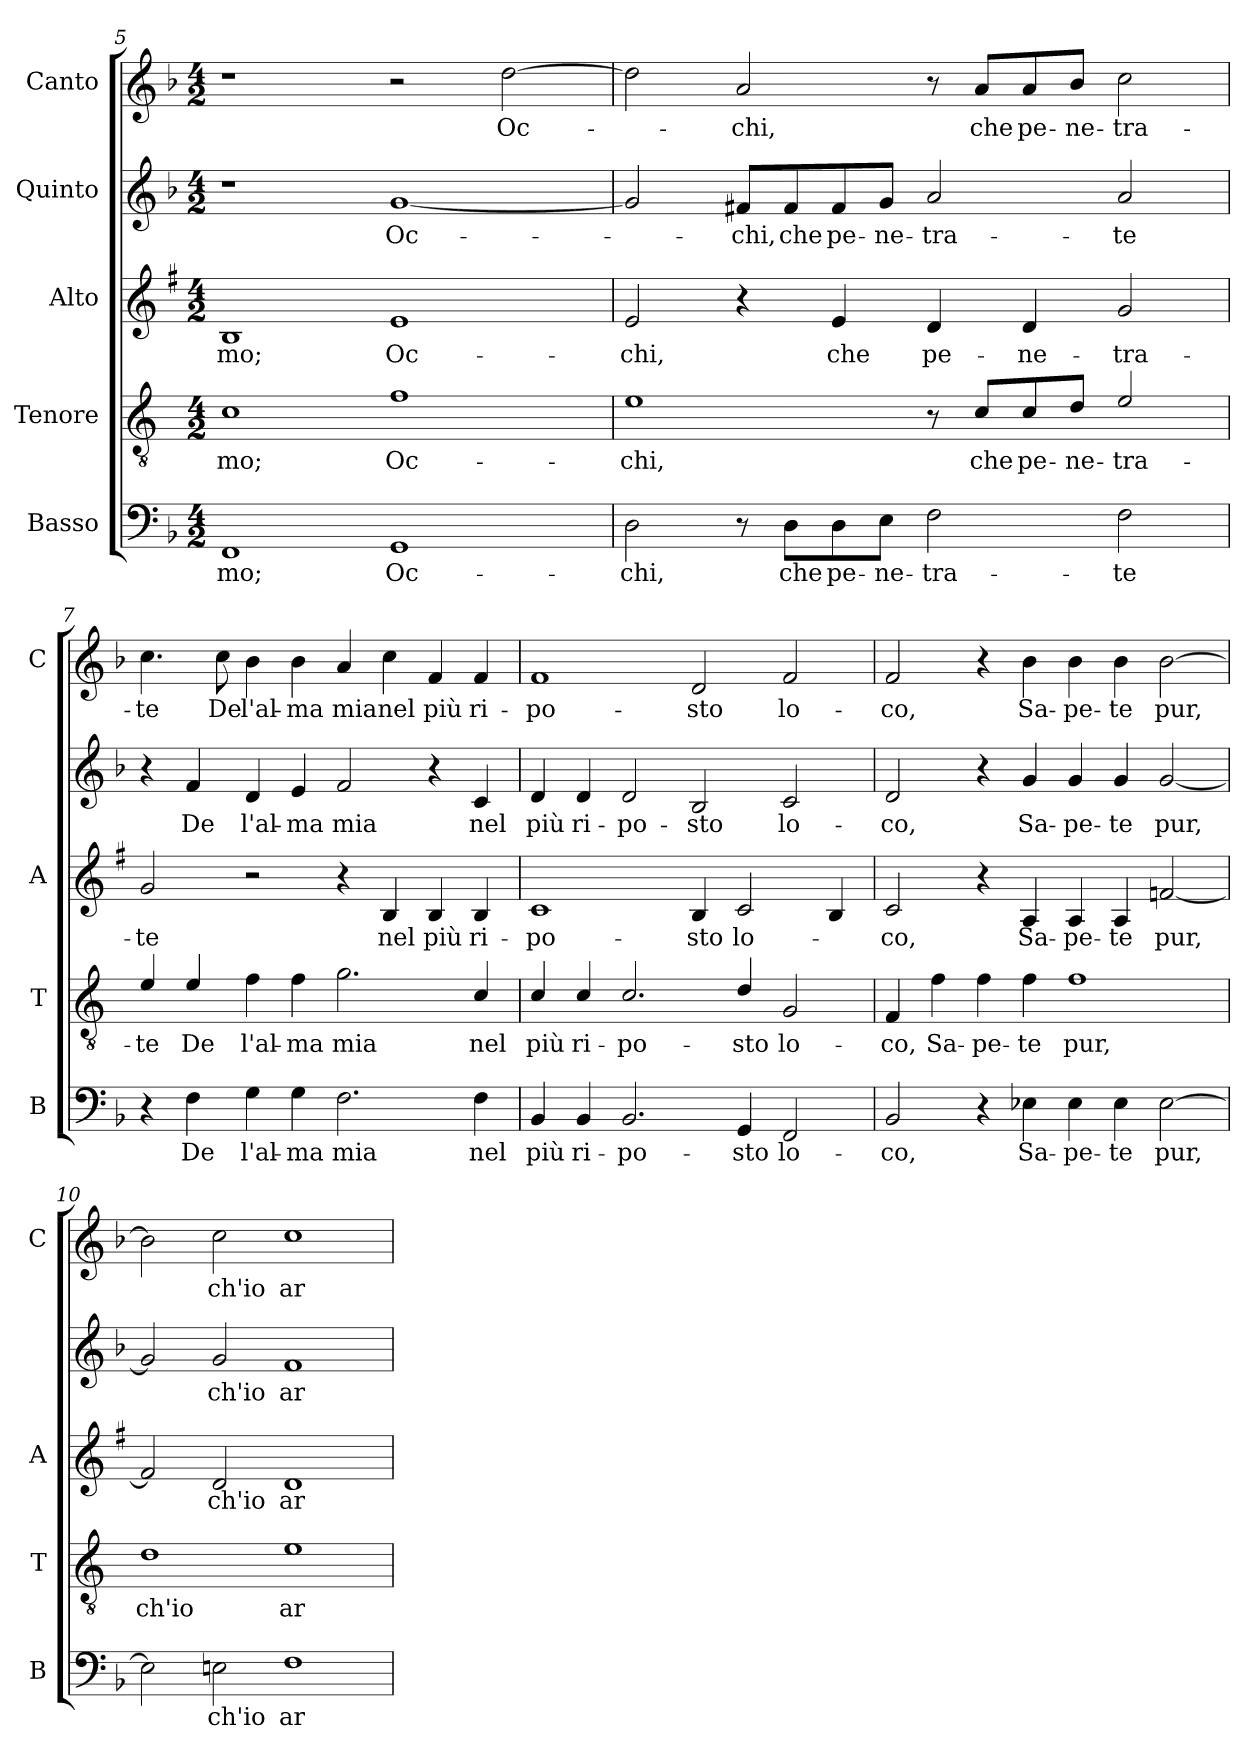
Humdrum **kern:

**kern	**text	**kern	**text	**kern	**text	**kern	**text	**kern	**text
*part5	*part5	*part4	*part4	*part3	*part3	*part2	*part2	*part1	*part1
*staff5	*staff5	*staff4	*staff4	*staff3	*staff3	*staff2	*staff2	*staff1	*staff1
*I"Basso	*	*I"Tenore	*	*I"Alto	*	*I"Quinto	*	*I"Canto	*
*I'B	*	*I'T	*	*I'A	*	*	*	*I'C	*
*clefF4	*	*clefGv2	*	*clefG2	*	*clefG2	*	*clefG2	*
*	*	*ITrd4c7	*	*ITrd1c2	*	*	*	*	*
*k[b-]	*	*k[b-]	*	*k[b-]	*	*k[b-]	*	*k[b-]	*
*F:	*	*F:	*	*F:	*	*F:	*	*F:	*
*M4/2	*	*M4/2	*	*M4/2	*	*M4/2	*	*M4/2	*
=5	=5	=5	=5	=5	=5	=5	=5	=5	=5
!	!LO:LY:b	!	!LO:LY:b	!	!LO:LY:b	!	!	!	!
1FF	-mo;	1F	-mo;	1A	-mo;	1r	.	1r	.
!	!LO:LY:b	!	!LO:LY:b	!	!LO:LY:b	!	!LO:LY:b	!	!
1GG	Oc-	1B-	Oc-	1d	Oc-	[1g	Oc-	2r	.
!	!	!	!	!	!	!	!	!	!LO:LY:b
.	.	.	.	.	.	.	.	[2dd\	Oc-
!!LO:PB:g=z
=6	=6	=6	=6	=6	=6	=6	=6	=6	=6
!	!LO:LY:b	!	!LO:LY:b	!	!LO:LY:b	!	!	!	!
2D\	-chi,	1A	-chi,	2d/	-chi,	2g/]	.	2dd\]	.
!	!	!	!	!	!	!	!LO:LY:b	!	!LO:LY:b
8r	.	.	.	4r	.	8f#X/L	-chi,	2a/	-chi,
!	!LO:LY:b	!	!	!	!	!	!LO:LY:b	!	!
8D\L	che	.	.	.	.	8f#/	che	.	.
!	!LO:LY:b	!	!	!	!LO:LY:b	!	!LO:LY:b	!	!
8D\	pe-	.	.	4d/	che	8f#/	pe-	.	.
!	!LO:LY:b	!	!	!	!	!	!LO:LY:b	!	!
8E\J	-ne-	.	.	.	.	8g/J	-ne-	.	.
!	!LO:LY:b	!	!	!	!LO:LY:b	!	!LO:LY:b	!	!
2F\	-tra-	8r	.	4c/	pe-	2a/	-tra-	8r	.
!	!	!	!LO:LY:b	!	!	!	!	!	!LO:LY:b
.	.	8F/L	che	.	.	.	.	8a/L	che
!	!	!	!LO:LY:b	!	!LO:LY:b	!	!	!	!LO:LY:b
.	.	8F/	pe-	4c/	-ne-	.	.	8a/	pe-
!	!	!	!LO:LY:b	!	!	!	!	!	!LO:LY:b
.	.	8G/J	-ne-	.	.	.	.	8b-/J	-ne-
!	!LO:LY:b	!	!LO:LY:b	!	!LO:LY:b	!	!LO:LY:b	!	!LO:LY:b
2F\	-te	2A/	-tra-	2f/	-tra-	2a/	-te	2cc\	-tra-
=7	=7	=7	=7	=7	=7	=7	=7	=7	=7
!	!	!	!LO:LY:b	!	!LO:LY:b	!	!	!	!LO:LY:b
4r	.	4A/	-te	2f/	-te	4r	.	4.cc\	-te
!	!LO:LY:b	!	!LO:LY:b	!	!	!	!LO:LY:b	!	!
4F\	De	4A/	De	.	.	4f/	De	.	.
!	!	!	!	!	!	!	!	!	!LO:LY:b
.	.	.	.	.	.	.	.	8cc\	De
!	!LO:LY:b	!	!LO:LY:b	!	!	!	!LO:LY:b	!	!LO:LY:b
4G\	l'al-	4B-\	l'al-	2r	.	4d/	l'al-	4b-\	l'al-
!	!LO:LY:b	!	!LO:LY:b	!	!	!	!LO:LY:b	!	!LO:LY:b
4G\	-ma	4B-\	-ma	.	.	4e/	-ma	4b-\	-ma
!	!LO:LY:b	!	!LO:LY:b	!	!	!	!LO:LY:b	!	!LO:LY:b
2.F\	mia	2.c\	mia	4r	.	2f/	mia	4a/	mia
!	!	!	!	!	!LO:LY:b	!	!	!	!LO:LY:b
.	.	.	.	4A/	nel	.	.	4cc\	nel
!	!	!	!	!	!LO:LY:b	!	!	!	!LO:LY:b
.	.	.	.	4A/	più	4r	.	4f/	più
!	!LO:LY:b	!	!LO:LY:b	!	!LO:LY:b	!	!LO:LY:b	!	!LO:LY:b
4F\	nel	4F/	nel	4A/	ri-	4c/	nel	4f/	ri-
=8	=8	=8	=8	=8	=8	=8	=8	=8	=8
!	!LO:LY:b	!	!LO:LY:b	!	!LO:LY:b	!	!LO:LY:b	!	!LO:LY:b
4BB-/	più	4F/	più	1B-	-po-	4d/	più	1f	-po-
!	!LO:LY:b	!	!LO:LY:b	!	!	!	!LO:LY:b	!	!
4BB-/	ri-	4F/	ri-	.	.	4d/	ri-	.	.
!	!LO:LY:b	!	!LO:LY:b	!	!	!	!LO:LY:b	!	!
2.BB-/	-po-	2.F/	-po-	.	.	2d/	-po-	.	.
!	!	!	!	!	!LO:LY:b	!	!LO:LY:b	!	!LO:LY:b
.	.	.	.	4A/	-sto	2B-/	-sto	2d/	-sto
!	!LO:LY:b	!	!LO:LY:b	!	!LO:LY:b	!	!	!	!
4GG/	-sto	4G/	-sto	2B-/	lo-	.	.	.	.
!	!LO:LY:b	!	!LO:LY:b	!	!	!	!LO:LY:b	!	!LO:LY:b
2FF/	lo-	2C/	lo-	.	.	2c/	lo-	2f/	lo-
.	.	.	.	4A/	.	.	.	.	.
!!LO:LB:g=z
=9	=9	=9	=9	=9	=9	=9	=9	=9	=9
!	!LO:LY:b	!	!LO:LY:b	!	!LO:LY:b	!	!LO:LY:b	!	!LO:LY:b
2BB-/	-co,	4BB-/	-co,	2B-/	-co,	2d/	-co,	2f/	-co,
!	!	!	!LO:LY:b	!	!	!	!	!	!
.	.	4B-\	Sa-	.	.	.	.	.	.
!	!	!	!LO:LY:b	!	!	!	!	!	!
4r	.	4B-\	-pe-	4r	.	4r	.	4r	.
!	!LO:LY:b	!	!LO:LY:b	!	!LO:LY:b	!	!LO:LY:b	!	!LO:LY:b
4E-X\	Sa-	4B-\	-te	4G/	Sa-	4g/	Sa-	4b-\	Sa-
!	!LO:LY:b	!	!LO:LY:b	!	!LO:LY:b	!	!LO:LY:b	!	!LO:LY:b
4E-\	-pe-	1B-	pur,	4G/	-pe-	4g/	-pe-	4b-\	-pe-
!	!LO:LY:b	!	!	!	!LO:LY:b	!	!LO:LY:b	!	!LO:LY:b
4E-\	-te	.	.	4G/	-te	4g/	-te	4b-\	-te
!	!LO:LY:b	!	!	!	!LO:LY:b	!	!LO:LY:b	!	!LO:LY:b
[2E-\	pur,	.	.	[2e-X/	pur,	[2g/	pur,	[2b-\	pur,
=10	=10	=10	=10	=10	=10	=10	=10	=10	=10
!	!	!	!LO:LY:b	!	!	!	!	!	!
2E-\]	.	1G	ch'io	2e-/]	.	2g/]	.	2b-\]	.
!	!LO:LY:b	!	!	!	!LO:LY:b	!	!LO:LY:b	!	!LO:LY:b
2En\	ch'io	.	.	2c/	ch'io	2g/	ch'io	2cc\	ch'io
!	!LO:LY:b	!	!LO:LY:b	!	!LO:LY:b	!	!LO:LY:b	!	!LO:LY:b
1F	ar-	1A	ar-	1c	ar-	1f	ar-	1cc	ar-
=	=	=	=	=	=	=	=	=	=
*-	*-	*-	*-	*-	*-	*-	*-	*-	*-
